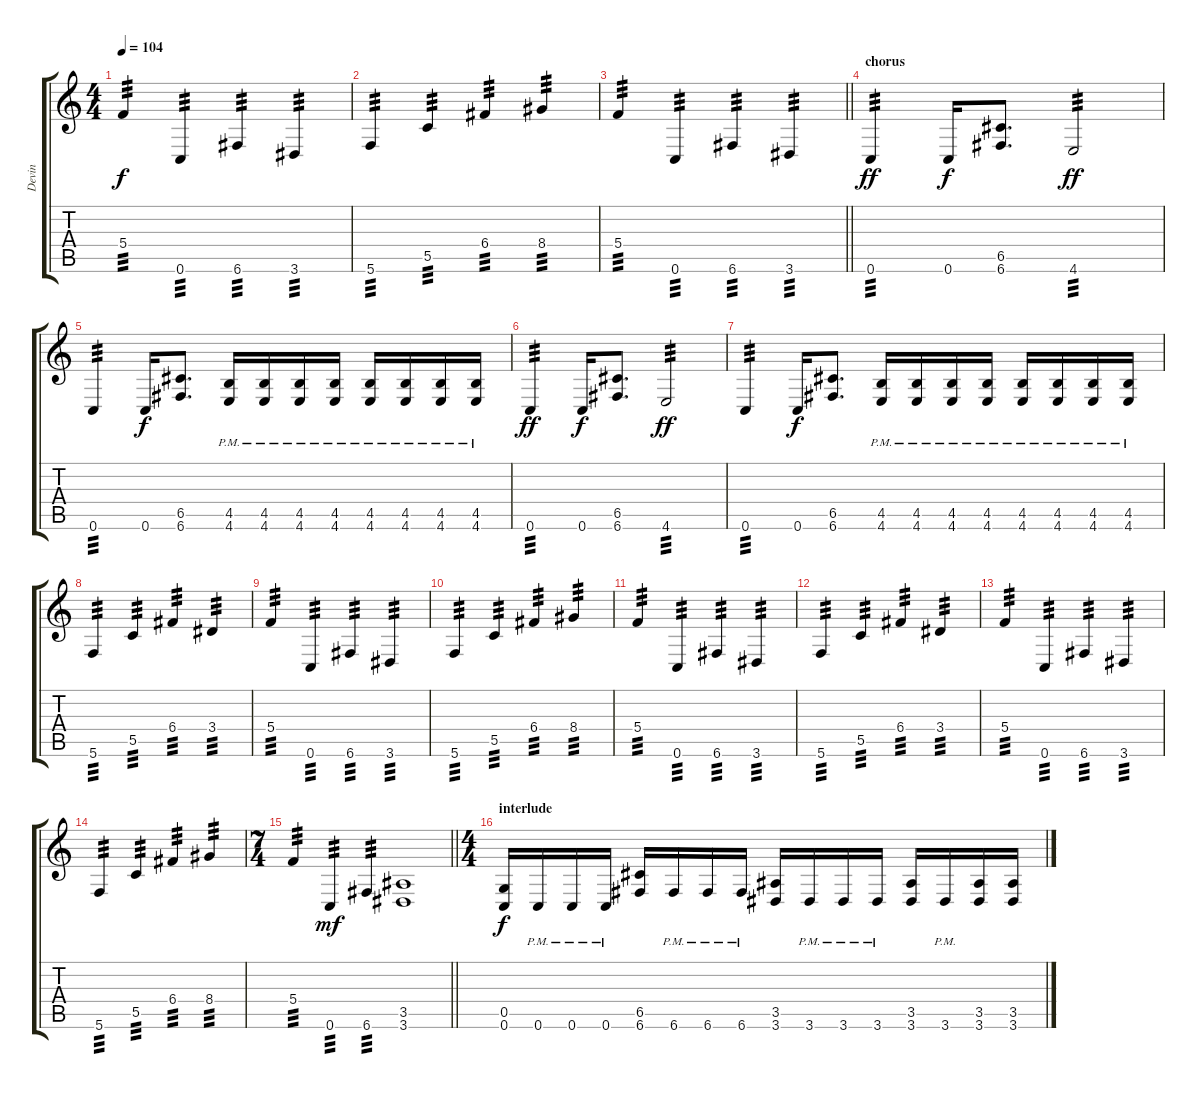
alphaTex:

\track ("Devin" "Devin") {instrument distortionguitar}
\staff {score tabs}
\tuning (E4 C4 G3 C3 G2 C2) {hide}
\ts (4 4)
\tempo 104
\clef g2
\ks c
5.4.4{tp 3 dy f} 0.6.4{tp 3} 6.6.4{tp 3} 3.6.4{tp 3} |
5.6.4{tp 3} 5.5.4{tp 3} 6.4.4{tp 3} 8.4.4{tp 3} |
\barLineRight lightlight
5.4.4{tp 3} 0.6.4{tp 3} 6.6.4{tp 3} 3.6.4{tp 3} |
\section ("" "chorus")
0.6.4{tp 3 dy ff} 0.6.16{dy f} (6.5 6.6).8{d} 4.6.2{tp 3 dy ff} |
0.6.4{tp 3} 0.6.16{dy f} (6.5 6.6).8{d} (4.5{pm} 4.6{pm}).16 (4.5{pm} 4.6{pm}).16 (4.5{pm} 4.6{pm}).16 (4.5{pm} 4.6{pm}).16 (4.5{pm} 4.6{pm}).16 (4.5{pm} 4.6{pm}).16 (4.5{pm} 4.6{pm}).16 (4.5{pm} 4.6{pm}).16 |
0.6.4{tp 3 dy ff} 0.6.16{dy f} (6.5 6.6).8{d} 4.6.2{tp 3 dy ff} |
0.6.4{tp 3} 0.6.16{dy f} (6.5 6.6).8{d} (4.5{pm} 4.6{pm}).16 (4.5{pm} 4.6{pm}).16 (4.5{pm} 4.6{pm}).16 (4.5{pm} 4.6{pm}).16 (4.5{pm} 4.6{pm}).16 (4.5{pm} 4.6{pm}).16 (4.5{pm} 4.6{pm}).16 (4.5{pm} 4.6{pm}).16 |
5.6.4{tp 3} 5.5.4{tp 3} 6.4.4{tp 3} 3.4.4{tp 3} |
5.4.4{tp 3} 0.6.4{tp 3} 6.6.4{tp 3} 3.6.4{tp 3} |
5.6.4{tp 3} 5.5.4{tp 3} 6.4.4{tp 3} 8.4.4{tp 3} |
5.4.4{tp 3} 0.6.4{tp 3} 6.6.4{tp 3} 3.6.4{tp 3} |
5.6.4{tp 3} 5.5.4{tp 3} 6.4.4{tp 3} 3.4.4{tp 3} |
5.4.4{tp 3} 0.6.4{tp 3} 6.6.4{tp 3} 3.6.4{tp 3} |
5.6.4{tp 3} 5.5.4{tp 3} 6.4.4{tp 3} 8.4.4{tp 3} |
\ts (7 4)
\barLineRight lightlight
5.4.4{tp 3} 0.6.4{tp 3 dy mf} 6.6.4{tp 3} (3.5 3.6).1 |
\ts (4 4)
\section ("" "interlude")
(0.5 0.6).16{dy f volume 12} 0.6{pm}.16 0.6{pm}.16 0.6{pm}.16 (6.5 6.6).16 6.6{pm}.16 6.6{pm}.16 6.6{pm}.16 (3.5 3.6).16 3.6{pm}.16 3.6{pm}.16 3.6{pm}.16 (3.5 3.6).16 3.6{pm}.16 (3.5 3.6).16 (3.5 3.6).16
